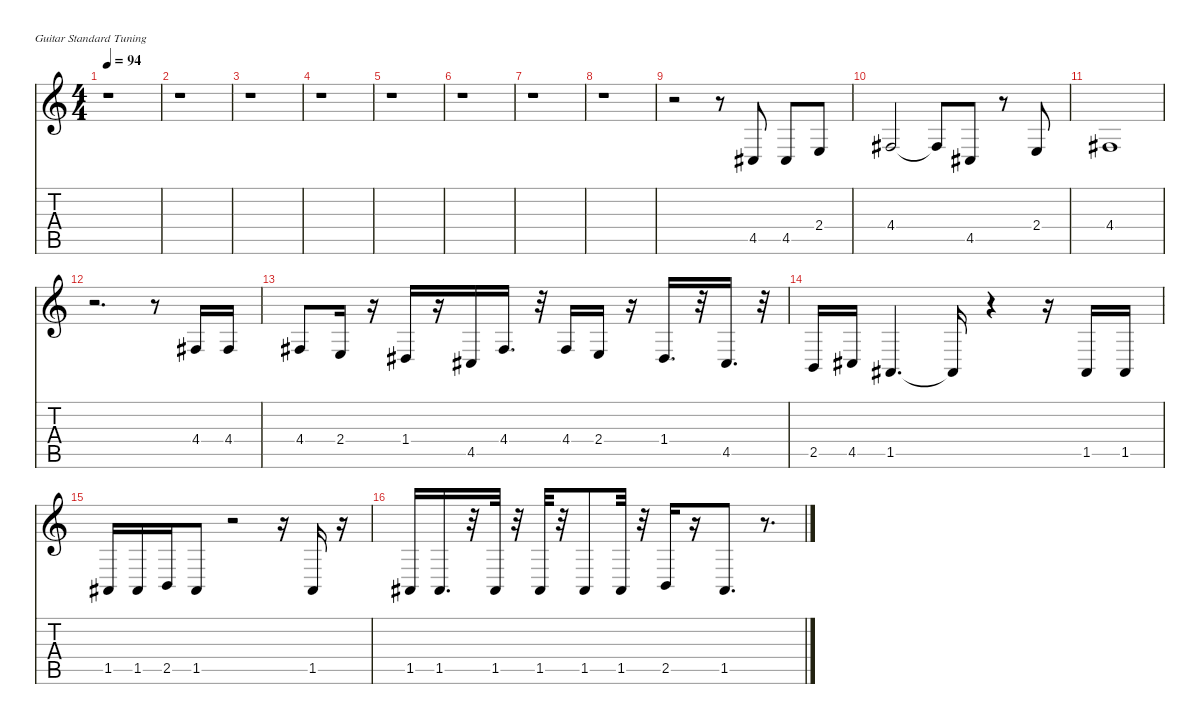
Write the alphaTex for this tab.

\defaultSystemsLayout 4
\hideDynamics
\bracketExtendMode nobrackets
\singleTrackTrackNamePolicy hidden
\multiTrackTrackNamePolicy hidden
\otherSystemsTrackNameOrientation horizontal
\track ("vocal" "led.synth.") {instrument lead2sawtooth}
\staff {score tabs}
\tuning (E4 B3 G3 D3 A2 E2)
\ts (4 4)
\tempo 94
\clef g2
\ks c
r.1{dy mf instrument lead2sawtooth} |
r.1 |
r.1 |
r.1 |
r.1 |
r.1 |
r.1 |
r.1 |
r.2 r.8 4.5{acc #}.8 4.5{acc #}.8{dy f} 2.4.8{dy mf} |
4.4{acc #}.2 4.4{t acc #}.8{dy f} 4.5{acc #}.8{dy mf} r.8 2.4.8 |
4.4{acc #}.1{dy mp} |
r.2{d} r.8 4.4{acc #}.16 4.4{acc #}.16{dy mf} |
4.4{acc #}.8 2.4.16 r.16 1.4{acc #}.16 r.16 4.5{acc #}.16 4.4{acc #}.16{d dy mp} r.32 4.4{acc #}.16{dy mf} 2.4.16{dy mp} r.16 1.4{acc #}.16{d dy mf} r.32 4.5{acc #}.16{d} r.32 |
2.5.16{dy mp} 4.5{acc #}.16 1.5{acc #}.4{d dy mf} 1.5{t acc #}.16{dy f} r.4 r.16 1.5{acc #}.16{dy mp} 1.5{acc #}.16 |
1.5{acc #}.16{dy mf} 1.5{acc #}.16 2.5.16 1.5{acc #}.8 r.2 r.16 1.5{acc #}.16 r.16 |
1.5{acc #}.16{dy mp} 1.5{acc #}.16{d} r.32 1.5{acc #}.32 r.32 1.5{acc #}.32{dy mf} r.32 1.5{acc #}.8{dy mp} 1.5{acc #}.32 r.32 2.5.16{dy mf} r.16 1.5{acc #}.8{d} r.8{d}
